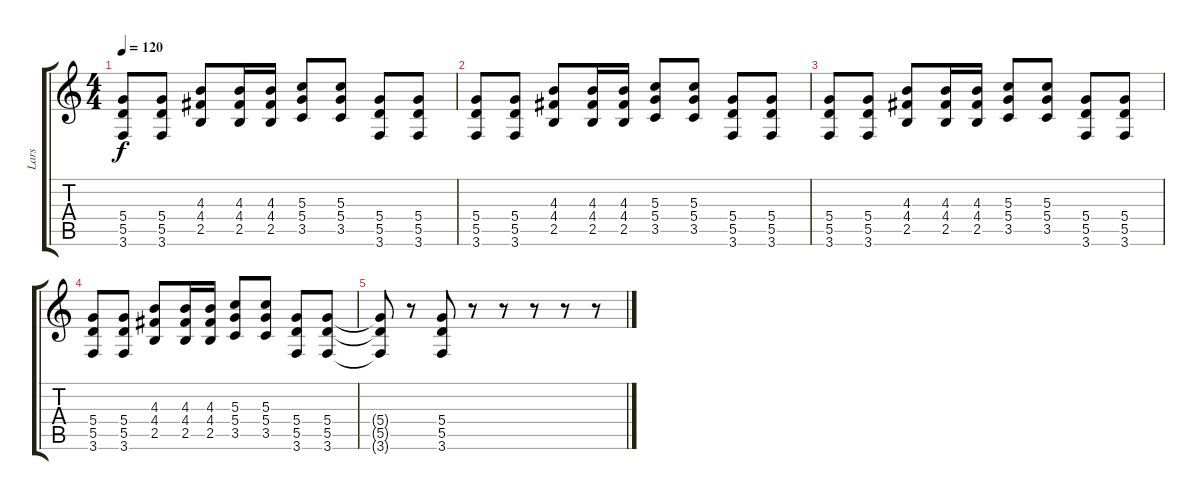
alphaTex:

\track ("Lars" "Lars") {instrument distortionguitar}
\staff {score tabs}
\tuning (E4 B3 G3 D3 A2 D2) {hide}
\ts (4 4)
\tempo 120
\clef g2
\ks c
(5.4 5.5 3.6).8{dy f instrument distortionguitar} (5.4 5.5 3.6).8 (4.3 4.4 2.5).8 (4.3 4.4 2.5).16 (4.3 4.4 2.5).16 (5.3 5.4 3.5).8 (5.3 5.4 3.5).8 (5.4 5.5 3.6).8 (5.4 5.5 3.6).8 |
(5.4 5.5 3.6).8 (5.4 5.5 3.6).8 (4.3 4.4 2.5).8 (4.3 4.4 2.5).16 (4.3 4.4 2.5).16 (5.3 5.4 3.5).8 (5.3 5.4 3.5).8 (5.4 5.5 3.6).8 (5.4 5.5 3.6).8 |
(5.4 5.5 3.6).8 (5.4 5.5 3.6).8 (4.3 4.4 2.5).8 (4.3 4.4 2.5).16 (4.3 4.4 2.5).16 (5.3 5.4 3.5).8 (5.3 5.4 3.5).8 (5.4 5.5 3.6).8 (5.4 5.5 3.6).8 |
(5.4 5.5 3.6).8 (5.4 5.5 3.6).8 (4.3 4.4 2.5).8 (4.3 4.4 2.5).16 (4.3 4.4 2.5).16 (5.3 5.4 3.5).8 (5.3 5.4 3.5).8 (5.4 5.5 3.6).8 (5.4 5.5 3.6).8 |
(5.4{t} 5.5{t} 3.6{t}).8 r.8 (5.4 5.5 3.6).8 r.8 r.8 r.8 r.8 r.8
